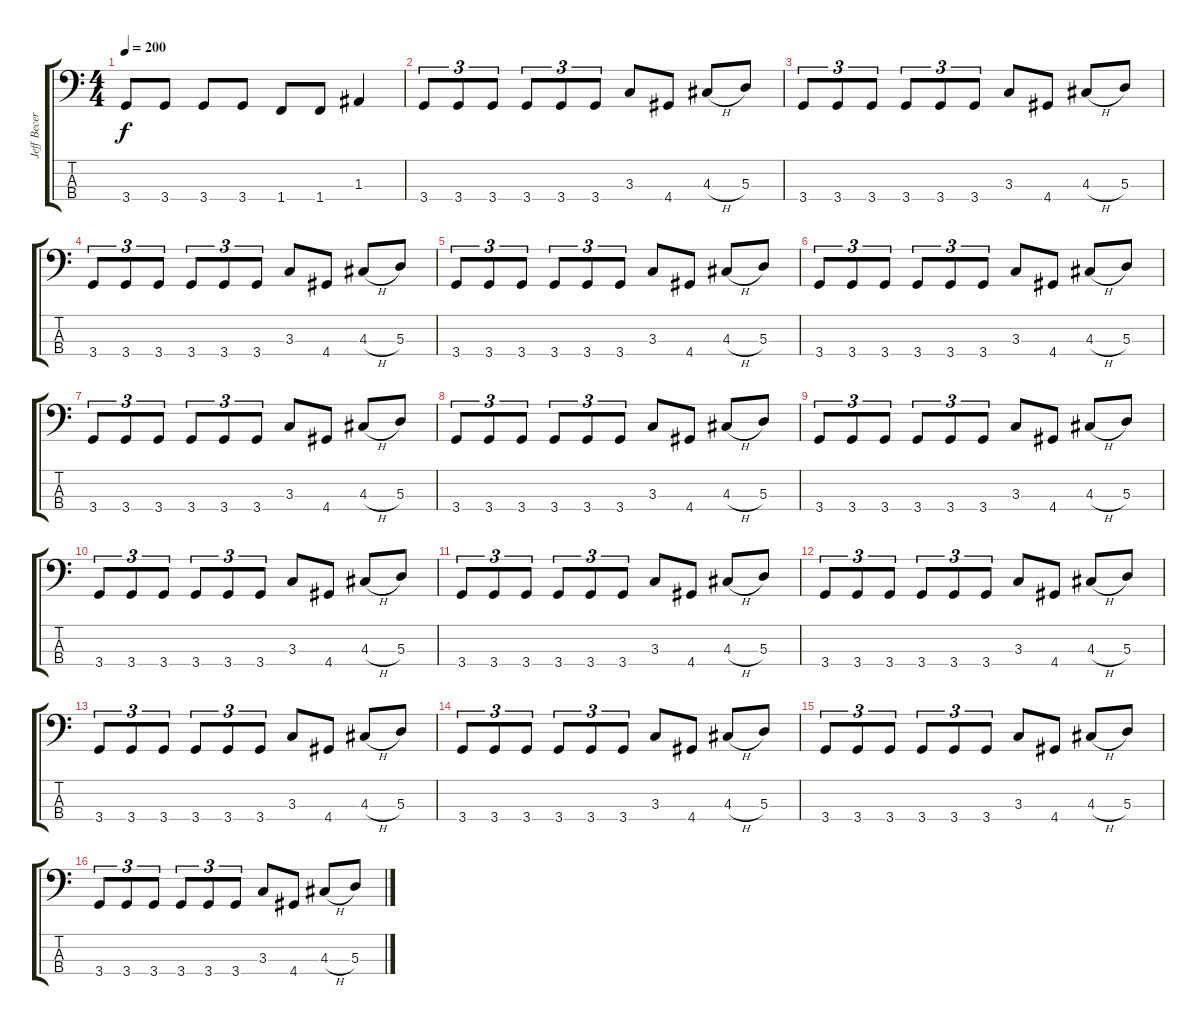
\track ("Jeff Becerra" "Jeff Becer") {instrument electricbassfinger}
\staff {score tabs}
\tuning (G2 D2 A1 E1) {hide}
\ts (4 4)
\tempo 200
\clef f4
\ks c
3.4.8{dy f} 3.4.8 3.4.8 3.4.8 1.4.8 1.4.8 1.3.4 |
3.4.8{tu (3 2)} 3.4.8{tu (3 2)} 3.4.8{tu (3 2)} 3.4.8{tu (3 2)} 3.4.8{tu (3 2)} 3.4.8{tu (3 2)} 3.3.8 4.4.8 4.3{h}.8 5.3.8 |
3.4.8{tu (3 2)} 3.4.8{tu (3 2)} 3.4.8{tu (3 2)} 3.4.8{tu (3 2)} 3.4.8{tu (3 2)} 3.4.8{tu (3 2)} 3.3.8 4.4.8 4.3{h}.8 5.3.8 |
3.4.8{tu (3 2)} 3.4.8{tu (3 2)} 3.4.8{tu (3 2)} 3.4.8{tu (3 2)} 3.4.8{tu (3 2)} 3.4.8{tu (3 2)} 3.3.8 4.4.8 4.3{h}.8 5.3.8 |
3.4.8{tu (3 2)} 3.4.8{tu (3 2)} 3.4.8{tu (3 2)} 3.4.8{tu (3 2)} 3.4.8{tu (3 2)} 3.4.8{tu (3 2)} 3.3.8 4.4.8 4.3{h}.8 5.3.8 |
3.4.8{tu (3 2)} 3.4.8{tu (3 2)} 3.4.8{tu (3 2)} 3.4.8{tu (3 2)} 3.4.8{tu (3 2)} 3.4.8{tu (3 2)} 3.3.8 4.4.8 4.3{h}.8 5.3.8 |
3.4.8{tu (3 2)} 3.4.8{tu (3 2)} 3.4.8{tu (3 2)} 3.4.8{tu (3 2)} 3.4.8{tu (3 2)} 3.4.8{tu (3 2)} 3.3.8 4.4.8 4.3{h}.8 5.3.8 |
3.4.8{tu (3 2)} 3.4.8{tu (3 2)} 3.4.8{tu (3 2)} 3.4.8{tu (3 2)} 3.4.8{tu (3 2)} 3.4.8{tu (3 2)} 3.3.8 4.4.8 4.3{h}.8 5.3.8 |
3.4.8{tu (3 2)} 3.4.8{tu (3 2)} 3.4.8{tu (3 2)} 3.4.8{tu (3 2)} 3.4.8{tu (3 2)} 3.4.8{tu (3 2)} 3.3.8 4.4.8 4.3{h}.8 5.3.8 |
3.4.8{tu (3 2)} 3.4.8{tu (3 2)} 3.4.8{tu (3 2)} 3.4.8{tu (3 2)} 3.4.8{tu (3 2)} 3.4.8{tu (3 2)} 3.3.8 4.4.8 4.3{h}.8 5.3.8 |
3.4.8{tu (3 2)} 3.4.8{tu (3 2)} 3.4.8{tu (3 2)} 3.4.8{tu (3 2)} 3.4.8{tu (3 2)} 3.4.8{tu (3 2)} 3.3.8 4.4.8 4.3{h}.8 5.3.8 |
3.4.8{tu (3 2)} 3.4.8{tu (3 2)} 3.4.8{tu (3 2)} 3.4.8{tu (3 2)} 3.4.8{tu (3 2)} 3.4.8{tu (3 2)} 3.3.8 4.4.8 4.3{h}.8 5.3.8 |
3.4.8{tu (3 2)} 3.4.8{tu (3 2)} 3.4.8{tu (3 2)} 3.4.8{tu (3 2)} 3.4.8{tu (3 2)} 3.4.8{tu (3 2)} 3.3.8 4.4.8 4.3{h}.8 5.3.8 |
3.4.8{tu (3 2)} 3.4.8{tu (3 2)} 3.4.8{tu (3 2)} 3.4.8{tu (3 2)} 3.4.8{tu (3 2)} 3.4.8{tu (3 2)} 3.3.8 4.4.8 4.3{h}.8 5.3.8 |
3.4.8{tu (3 2)} 3.4.8{tu (3 2)} 3.4.8{tu (3 2)} 3.4.8{tu (3 2)} 3.4.8{tu (3 2)} 3.4.8{tu (3 2)} 3.3.8 4.4.8 4.3{h}.8 5.3.8 |
3.4.8{tu (3 2)} 3.4.8{tu (3 2)} 3.4.8{tu (3 2)} 3.4.8{tu (3 2)} 3.4.8{tu (3 2)} 3.4.8{tu (3 2)} 3.3.8 4.4.8 4.3{h}.8 5.3.8
